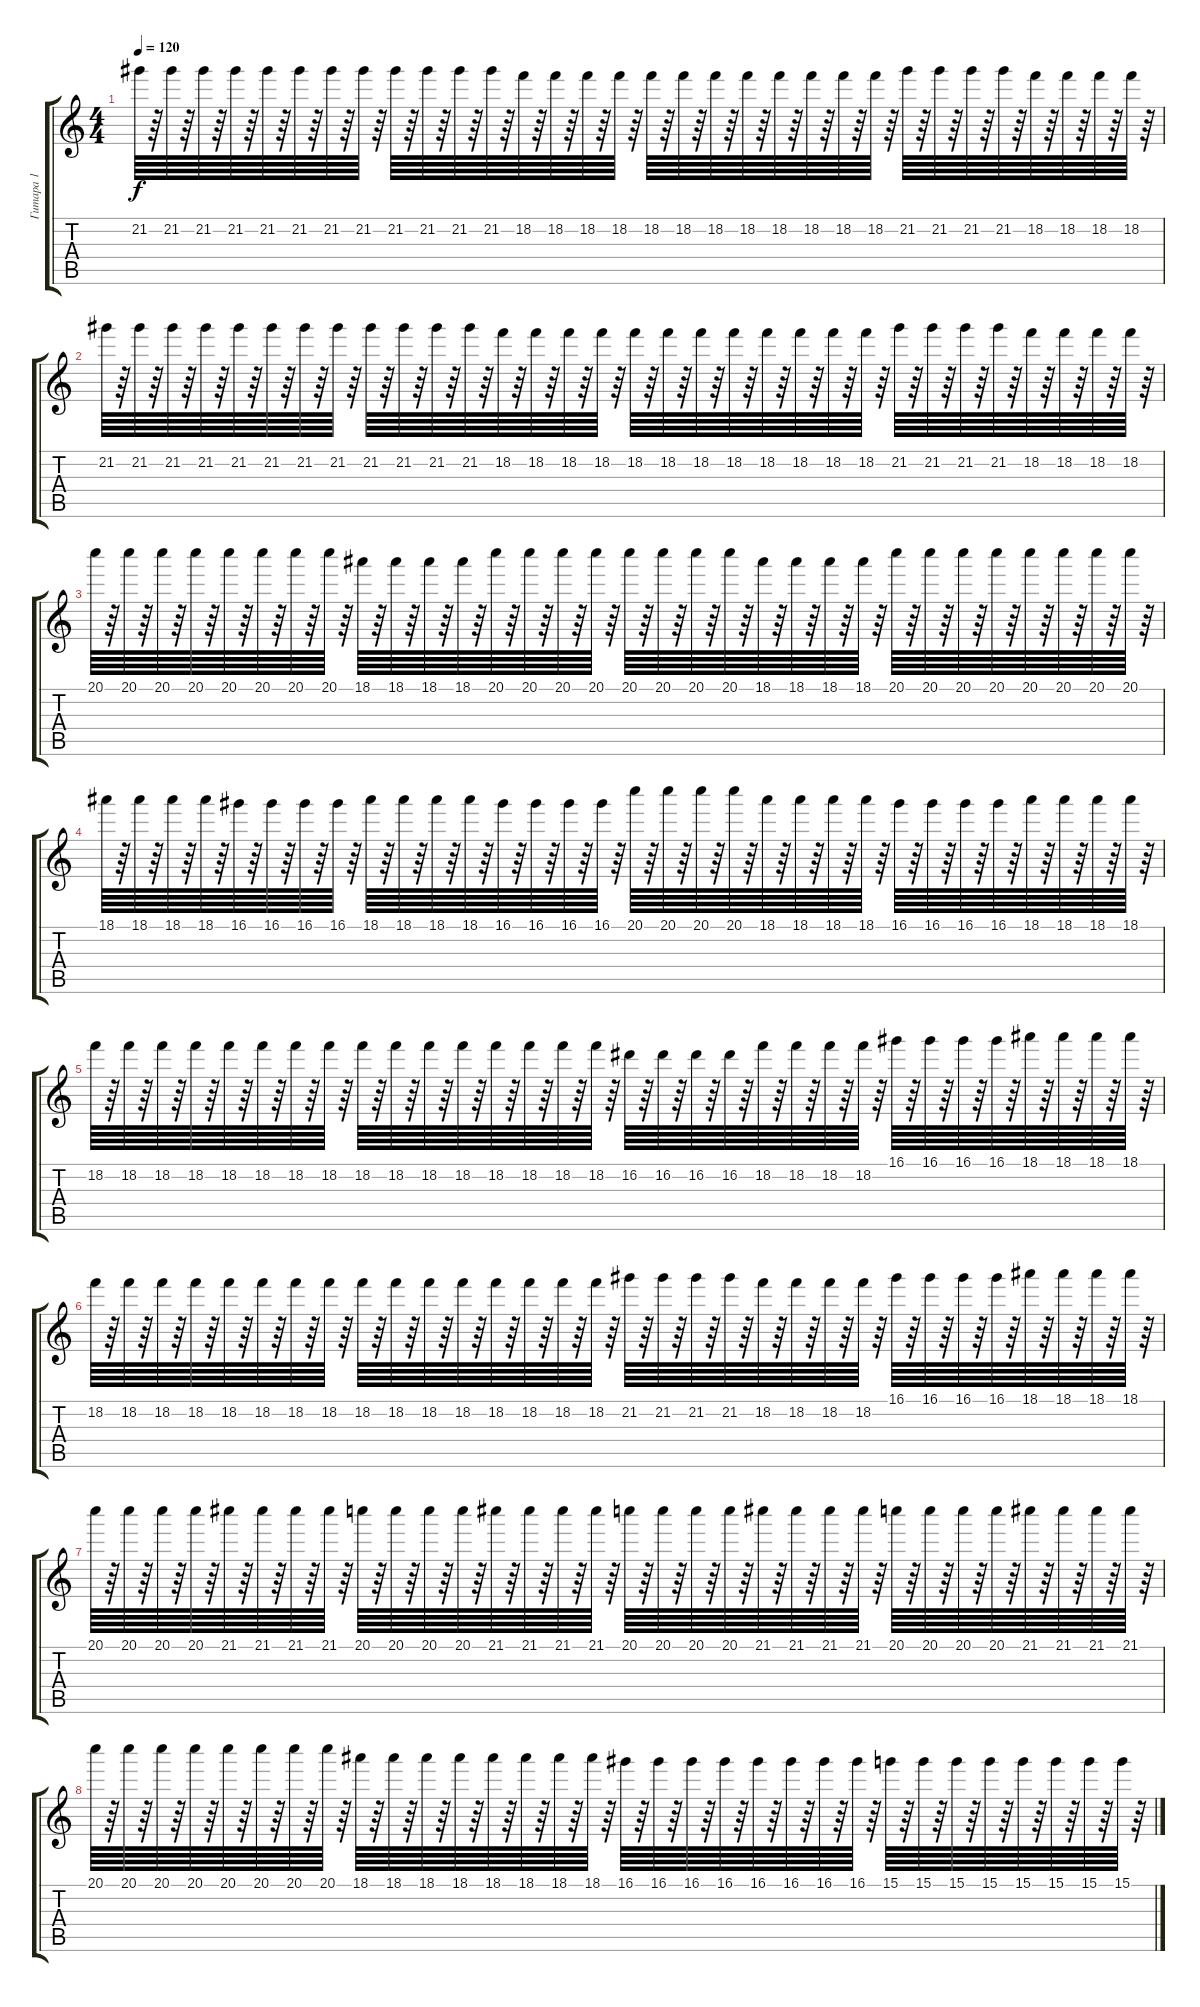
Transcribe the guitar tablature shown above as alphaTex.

\track ("Гитара 1" "Гитара 1") {instrument overdrivenguitar}
\staff {score tabs}
\tuning (E4 B3 G3 D3 A2 E2) {hide}
\ts (4 4)
\tempo 120
\clef g2
\ks c
21.2.64{dy f} r.64 21.2.64 r.64 21.2.64 r.64 21.2.64 r.64 21.2.64 r.64 21.2.64 r.64 21.2.64 r.64 21.2.64 r.64 21.2.64 r.64 21.2.64 r.64 21.2.64 r.64 21.2.64 r.64 18.2.64 r.64 18.2.64 r.64 18.2.64 r.64 18.2.64 r.64 18.2.64 r.64 18.2.64 r.64 18.2.64 r.64 18.2.64 r.64 18.2.64 r.64 18.2.64 r.64 18.2.64 r.64 18.2.64 r.64 21.2.64 r.64 21.2.64 r.64 21.2.64 r.64 21.2.64 r.64 18.2.64 r.64 18.2.64 r.64 18.2.64 r.64 18.2.64 r.64 |
21.2.64 r.64 21.2.64 r.64 21.2.64 r.64 21.2.64 r.64 21.2.64 r.64 21.2.64 r.64 21.2.64 r.64 21.2.64 r.64 21.2.64 r.64 21.2.64 r.64 21.2.64 r.64 21.2.64 r.64 18.2.64 r.64 18.2.64 r.64 18.2.64 r.64 18.2.64 r.64 18.2.64 r.64 18.2.64 r.64 18.2.64 r.64 18.2.64 r.64 18.2.64 r.64 18.2.64 r.64 18.2.64 r.64 18.2.64 r.64 21.2.64 r.64 21.2.64 r.64 21.2.64 r.64 21.2.64 r.64 18.2.64 r.64 18.2.64 r.64 18.2.64 r.64 18.2.64 r.64 |
20.1.64 r.64 20.1.64 r.64 20.1.64 r.64 20.1.64 r.64 20.1.64 r.64 20.1.64 r.64 20.1.64 r.64 20.1.64 r.64 18.1.64 r.64 18.1.64 r.64 18.1.64 r.64 18.1.64 r.64 20.1.64 r.64 20.1.64 r.64 20.1.64 r.64 20.1.64 r.64 20.1.64 r.64 20.1.64 r.64 20.1.64 r.64 20.1.64 r.64 18.1.64 r.64 18.1.64 r.64 18.1.64 r.64 18.1.64 r.64 20.1.64 r.64 20.1.64 r.64 20.1.64 r.64 20.1.64 r.64 20.1.64 r.64 20.1.64 r.64 20.1.64 r.64 20.1.64 r.64 |
18.1.64 r.64 18.1.64 r.64 18.1.64 r.64 18.1.64 r.64 16.1.64 r.64 16.1.64 r.64 16.1.64 r.64 16.1.64 r.64 18.1.64 r.64 18.1.64 r.64 18.1.64 r.64 18.1.64 r.64 16.1.64 r.64 16.1.64 r.64 16.1.64 r.64 16.1.64 r.64 20.1.64 r.64 20.1.64 r.64 20.1.64 r.64 20.1.64 r.64 18.1.64 r.64 18.1.64 r.64 18.1.64 r.64 18.1.64 r.64 16.1.64 r.64 16.1.64 r.64 16.1.64 r.64 16.1.64 r.64 18.1.64 r.64 18.1.64 r.64 18.1.64 r.64 18.1.64 r.64 |
18.2.64 r.64 18.2.64 r.64 18.2.64 r.64 18.2.64 r.64 18.2.64 r.64 18.2.64 r.64 18.2.64 r.64 18.2.64 r.64 18.2.64 r.64 18.2.64 r.64 18.2.64 r.64 18.2.64 r.64 18.2.64 r.64 18.2.64 r.64 18.2.64 r.64 18.2.64 r.64 16.2.64 r.64 16.2.64 r.64 16.2.64 r.64 16.2.64 r.64 18.2.64 r.64 18.2.64 r.64 18.2.64 r.64 18.2.64 r.64 16.1.64 r.64 16.1.64 r.64 16.1.64 r.64 16.1.64 r.64 18.1.64 r.64 18.1.64 r.64 18.1.64 r.64 18.1.64 r.64 |
18.2.64 r.64 18.2.64 r.64 18.2.64 r.64 18.2.64 r.64 18.2.64 r.64 18.2.64 r.64 18.2.64 r.64 18.2.64 r.64 18.2.64 r.64 18.2.64 r.64 18.2.64 r.64 18.2.64 r.64 18.2.64 r.64 18.2.64 r.64 18.2.64 r.64 18.2.64 r.64 21.2.64 r.64 21.2.64 r.64 21.2.64 r.64 21.2.64 r.64 18.2.64 r.64 18.2.64 r.64 18.2.64 r.64 18.2.64 r.64 16.1.64 r.64 16.1.64 r.64 16.1.64 r.64 16.1.64 r.64 18.1.64 r.64 18.1.64 r.64 18.1.64 r.64 18.1.64 r.64 |
20.1.64 r.64 20.1.64 r.64 20.1.64 r.64 20.1.64 r.64 21.1.64 r.64 21.1.64 r.64 21.1.64 r.64 21.1.64 r.64 20.1.64 r.64 20.1.64 r.64 20.1.64 r.64 20.1.64 r.64 21.1.64 r.64 21.1.64 r.64 21.1.64 r.64 21.1.64 r.64 20.1.64 r.64 20.1.64 r.64 20.1.64 r.64 20.1.64 r.64 21.1.64 r.64 21.1.64 r.64 21.1.64 r.64 21.1.64 r.64 20.1.64 r.64 20.1.64 r.64 20.1.64 r.64 20.1.64 r.64 21.1.64 r.64 21.1.64 r.64 21.1.64 r.64 21.1.64 r.64 |
20.1.64 r.64 20.1.64 r.64 20.1.64 r.64 20.1.64 r.64 20.1.64 r.64 20.1.64 r.64 20.1.64 r.64 20.1.64 r.64 18.1.64 r.64 18.1.64 r.64 18.1.64 r.64 18.1.64 r.64 18.1.64 r.64 18.1.64 r.64 18.1.64 r.64 18.1.64 r.64 16.1.64 r.64 16.1.64 r.64 16.1.64 r.64 16.1.64 r.64 16.1.64 r.64 16.1.64 r.64 16.1.64 r.64 16.1.64 r.64 15.1.64 r.64 15.1.64 r.64 15.1.64 r.64 15.1.64 r.64 15.1.64 r.64 15.1.64 r.64 15.1.64 r.64 15.1.64 r.64
